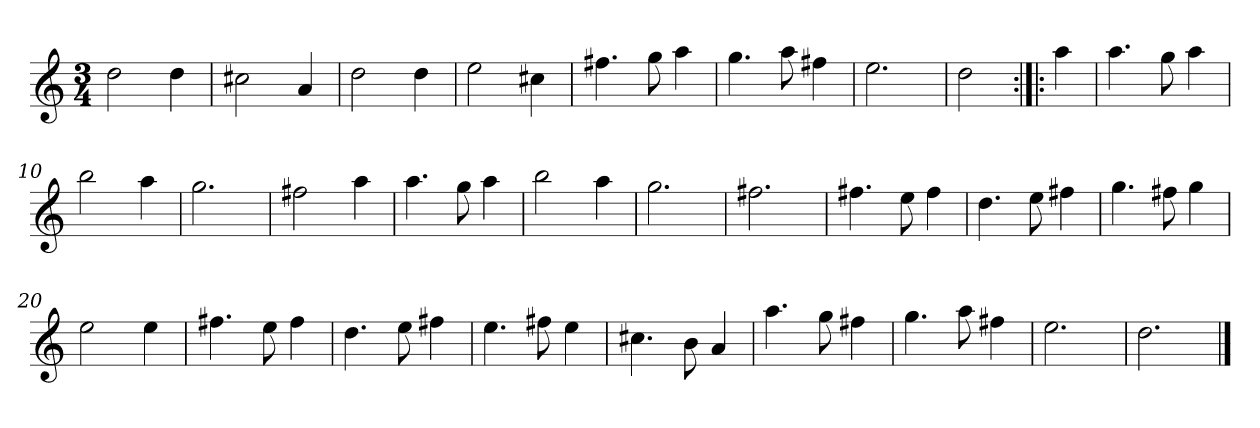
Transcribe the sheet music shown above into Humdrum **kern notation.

**kern
*part1
*staff1
*clefG2
*k[]
*D:dor
*M3/4
*MM120
=1
2dd
4dd
=2
2cc#X
4a
=3
2dd
4dd
=4
2ee
4cc#X
=5
4.ff#X
8gg
4aa
=6
4.gg
8aa
4ff#X
=7
2.ee
=8
2dd
=:|!|:
4aa
=9
4.aa
8gg
4aa
=10
2bb
4aa
=11
2.gg
=12
2ff#X
4aa
=13
4.aa
8gg
4aa
=14
2bb
4aa
=15
2.gg
=16
2.ff#X
=17
4.ff#X
8ee
4ff#
=18
4.dd
8ee
4ff#X
=19
4.gg
8ff#X
4gg
=20
2ee
4ee
=21
4.ff#X
8ee
4ff#
=22
4.dd
8ee
4ff#X
=23
4.ee
8ff#X
4ee
=24
4.cc#X
8b
4a
=25
4.aa
8gg
4ff#X
=26
4.gg
8aa
4ff#X
=27
2.ee
=28
2.dd
==
*-
